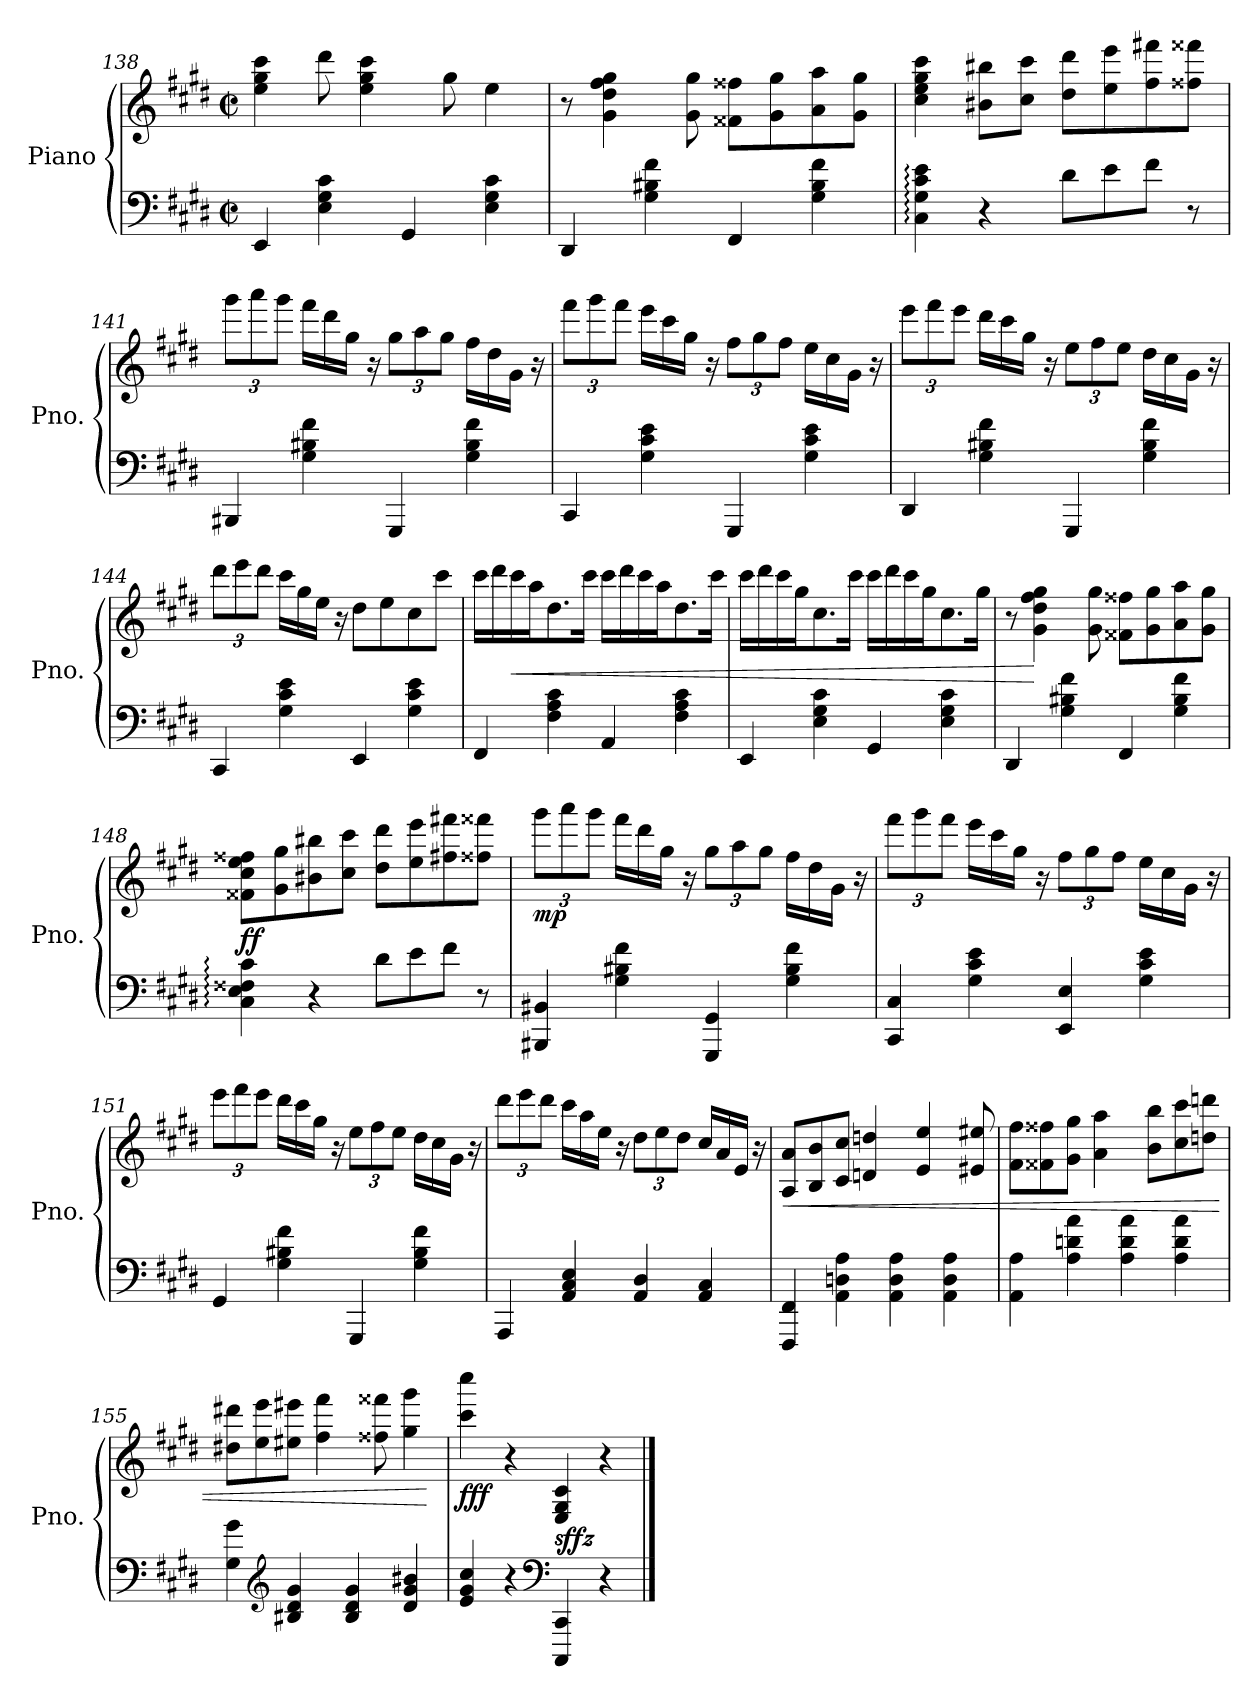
**kern	**kern	**dynam
*part1	*part1	*part1
*staff2	*staff1	*staff1/2
*I"Piano	*	*
*I'Pno.	*	*
*clefF4	*clefG2	*
*k[f#c#g#d#]	*k[f#c#g#d#]	*
*M2/2	*M2/2	*
*met(c|)	*met(c|)	*
=138	=138	=138
4EE/	4ee\ 4gg#\ 4ccc#\	.
4E\ 4G#\ 4c#\	8ddd#\	.
.	4ee\ 4gg#\ 4ccc#\	.
4GG#/	.	.
.	8gg#\	.
4E\ 4G#\ 4c#\	4ee\	.
=139	=139	=139
4DD#/	8r	.
.	4g#\ 4dd#\ 4ff#\ 4gg#\	.
4G#\ 4B#X\ 4f#\	.	.
.	8g#\ 8gg#\	.
4FF#/	8f##X\ 8ff##X\L	.
.	8g#\ 8gg#\	.
4G#\ 4B#\ 4f#\	8a\ 8aa\	.
.	8g#\ 8gg#\J	.
!!LO:LB:g=z
=140	=140	=140
4C#\: 4G#\: 4c#\: 4e\:	4cc#\ 4ee\ 4gg#\ 4ccc#\	.
4r	8b#X\ 8bb#X\L	.
.	8cc#\ 8ccc#\J	.
8d#\L	8dd#\ 8ddd#\L	.
8e\	8ee\ 8eee\	.
8f#\J	8ff#\ 8fff#X\	.
8r	8ff##X\ 8fff##X\J	.
=141	=141	=141
*	*Xbrackettup	*
4BBB#X/	12ggg#\L	.
.	12aaa\	.
.	12ggg#\J	.
4G#\ 4B#X\ 4f#\	16fff#\LL	.
.	16ddd#\	.
.	16gg#\JJ	.
.	16r	.
4GGG#/	12gg#\L	.
.	12aa\	.
.	12gg#\J	.
4G#\ 4B#\ 4f#\	16ff#\LL	.
.	16dd#\	.
.	16g#\JJ	.
.	16r	.
=142	=142	=142
4CC#/	12fff#\L	.
.	12ggg#\	.
.	12fff#\J	.
4G#\ 4c#\ 4e\	16eee\LL	.
.	16ccc#\	.
.	16gg#\JJ	.
.	16r	.
4GGG#/	12ff#\L	.
.	12gg#\	.
.	12ff#\J	.
4G#\ 4c#\ 4e\	16ee\LL	.
.	16cc#\	.
.	16g#\JJ	.
.	16r	.
!!LO:LB:g=z
=143	=143	=143
4DD#/	12eee\L	.
.	12fff#\	.
.	12eee\J	.
4G#\ 4B#X\ 4f#\	16ddd#\LL	.
.	16ccc#\	.
.	16gg#\JJ	.
.	16r	.
4GGG#/	12ee\L	.
.	12ff#\	.
.	12ee\J	.
4G#\ 4B#\ 4f#\	16dd#\LL	.
.	16cc#\	.
.	16g#\JJ	.
.	16r	.
=144	=144	=144
4CC#/	12ddd#\L	.
.	12eee\	.
.	12ddd#\J	.
4G#\ 4c#\ 4e\	16ccc#\LL	.
.	16gg#\	.
.	16ee\JJ	.
.	16r	.
4EE/	8dd#\L	.
.	8ee\	.
4G#\ 4c#\ 4e\	8cc#\	.
.	8ccc#\J	.
=145	=145	=145
4FF#/	16ccc#\LL	.
.	16ddd#\	.
!	!	!LO:HP:b
.	16ccc#\	<
.	16aa\J	.
4F#\ 4A\ 4c#\	8.dd#\	.
.	16ccc#\Jk	.
4AA/	16ccc#\LL	.
.	16ddd#\	.
.	16ccc#\	.
.	16aa\J	.
4F#\ 4A\ 4c#\	8.dd#\	.
.	16ccc#\Jk	.
!!LO:LB:g=z
=146	=146	=146
4EE/	16ccc#\LL	.
.	16ddd#\	.
.	16ccc#\	.
.	16gg#\J	.
4E\ 4G#\ 4c#\	8.cc#\	.
.	16ccc#\Jk	.
4GG#/	16ccc#\LL	.
.	16ddd#\	.
.	16ccc#\	.
.	16gg#\J	.
4E\ 4G#\ 4c#\	8.cc#\	.
.	16gg#\Jk	.
=147	=147	=147
4DD#/	8r	.
.	4g#\ 4dd#\ 4ff#\ 4gg#\	[
4G#\ 4B#X\ 4f#\	.	.
.	8g#\ 8gg#\	.
4FF#/	8f##X\ 8ff##X\L	.
.	8g#\ 8gg#\	.
4G#\ 4B#\ 4f#\	8a\ 8aa\	.
.	8g#\ 8gg#\J	.
=148	=148	=148
!	!	!LO:DY:b
4C#\: 4E\: 4F##X\: 4c#\:	8f##X\ 8cc#\ 8ee\ 8ff##X\L	ff
.	8g#\ 8gg#\	.
4r	8b#X\ 8bb#X\	.
.	8cc#\ 8ccc#\J	.
8d#\L	8dd#\ 8ddd#\L	.
8e\	8ee\ 8eee\	.
8f#\J	8ff#X\ 8fff#X\	.
8r	8ff##X\ 8fff##X\J	.
!!LO:LB:g=z
=149	=149	=149
!	!	!LO:DY:b
4BBB#X/ 4BB#X/	12ggg#\L	mp
.	12aaa\	.
.	12ggg#\J	.
4G#\ 4B#X\ 4f#\	16fff#\LL	.
.	16ddd#\	.
.	16gg#\JJ	.
.	16r	.
4GGG#/ 4GG#/	12gg#\L	.
.	12aa\	.
.	12gg#\J	.
4G#\ 4B#\ 4f#\	16ff#\LL	.
.	16dd#\	.
.	16g#\JJ	.
.	16r	.
=150	=150	=150
4CC#/ 4C#/	12fff#\L	.
.	12ggg#\	.
.	12fff#\J	.
4G#\ 4c#\ 4e\	16eee\LL	.
.	16ccc#\	.
.	16gg#\JJ	.
.	16r	.
4EE/ 4E/	12ff#\L	.
.	12gg#\	.
.	12ff#\J	.
4G#\ 4c#\ 4e\	16ee\LL	.
.	16cc#\	.
.	16g#\JJ	.
.	16r	.
!!LO:PB:g=z
=151	=151	=151
4GG#/	12eee\L	.
.	12fff#\	.
.	12eee\J	.
4G#\ 4B#X\ 4f#\	16ddd#\LL	.
.	16ccc#\	.
.	16gg#\JJ	.
.	16r	.
4GGG#/	12ee\L	.
.	12ff#\	.
.	12ee\J	.
4G#\ 4B#\ 4f#\	16dd#\LL	.
.	16cc#\	.
.	16g#\JJ	.
.	16r	.
=152	=152	=152
4AAA/	12ddd#\L	.
.	12eee\	.
.	12ddd#\J	.
4AA/ 4C#/ 4E/	16ccc#\LL	.
.	16aa\	.
.	16ee\JJ	.
.	16r	.
4AA/ 4D#/	12dd#\L	.
.	12ee\	.
.	12dd#\J	.
4AA/ 4C#/	16cc#/LL	.
.	16a/	.
.	16e/JJ	.
.	16r	.
=153	=153	=153
*	*MM250	*
!	!	!LO:HP:b
4FFF#/ 4FF#/	8A/ 8a/L	<
.	8B/ 8b/	.
4AA\ 4Dn\ 4A\	8c#/ 8cc#/J	.
.	4dn/ 4ddn/	.
4AA\ 4D\ 4A\	.	.
.	4e/ 4ee/	.
4AA\ 4D\ 4A\	.	.
.	8e#X/ 8ee#X/	.
!!LO:LB:g=z
=154	=154	=154
*	*MM260	*
4AA\ 4A\	8f#\ 8ff#\L	.
.	8f##X\ 8ff##X\	.
4A\ 4dn\ 4a\	8g#\ 8gg#\J	.
.	4a\ 4aa\	.
4A\ 4d\ 4a\	.	.
.	8b\ 8bb\L	.
4A\ 4d\ 4a\	8cc#\ 8ccc#\	.
.	8ddn\ 8dddn\J	.
=155	=155	=155
*	*MM268	*
4G#\ 4g#\	8dd#X\ 8ddd#X\L	.
.	8ee\ 8eee\	.
*clefG2	*	*
4B#X/ 4d#/ 4g#/	8ee#X\ 8eee#X\J	.
.	4ff#\ 4fff#\	.
4B#/ 4d#/ 4g#/	.	.
.	8ff##X\ 8fff##X\	.
4d#/ 4g#/ 4b#X/	4gg#\ 4ggg#\	.
.	.	[
=156	=156	=156
*	*MM240	*
!	!	!LO:DY:b
4e/ 4g#/ 4cc#/	4ccc#\ 4cccc#\	fff
4r	4r	.
*clefF4	*	*
!	!	!LO:DY:b
4CCC#/ 4CC#/	4E/ 4G#/ 4c#/	sffz
4r	4r	.
==	==	==
*-	*-	*-
